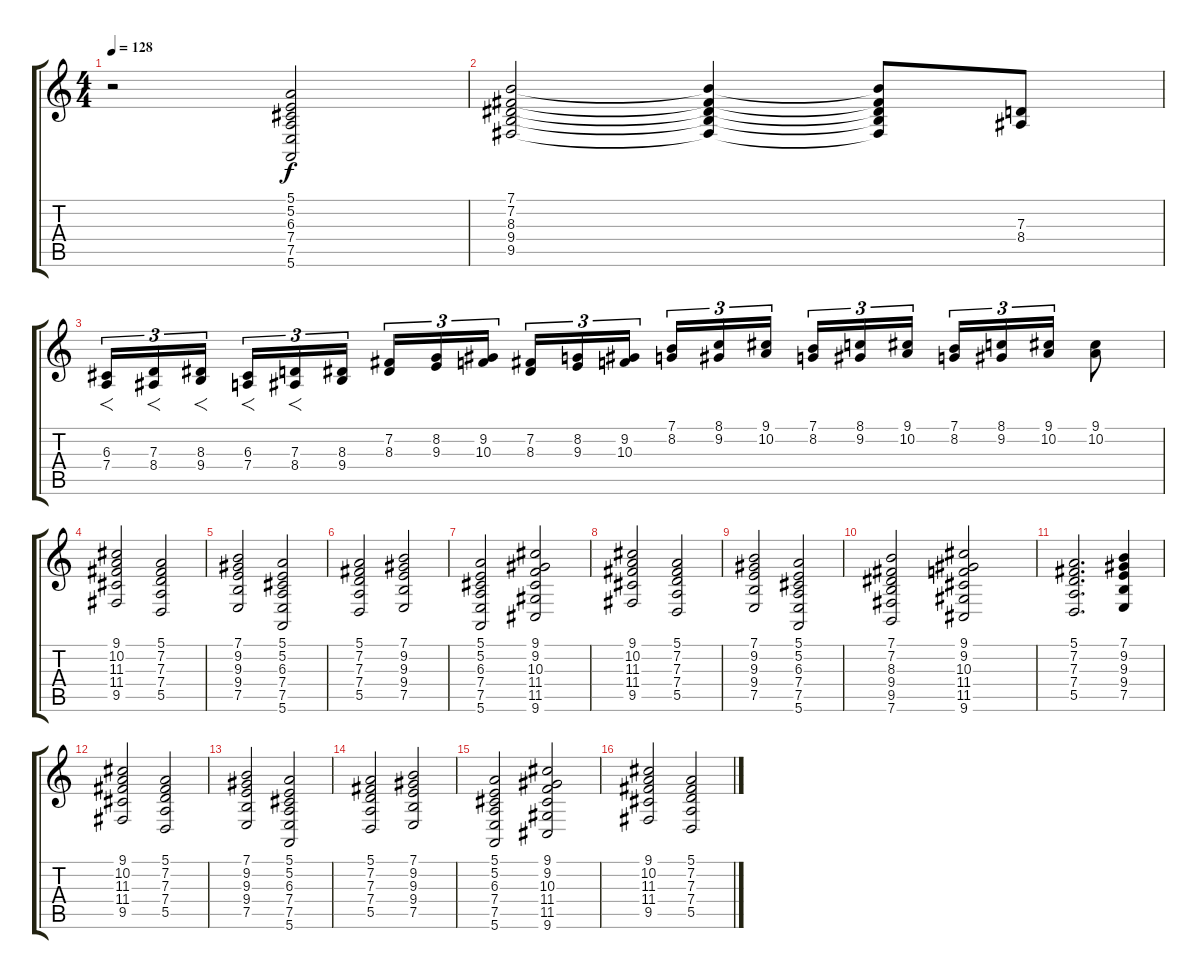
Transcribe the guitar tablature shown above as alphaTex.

\track "" {instrument synthstrings2}
\staff {score tabs}
\tuning (E4 B3 G3 D3 A2 E2) {hide}
\ts (4 4)
\tempo 128
\clef g2
\ks c
r.2{dy f} (5.1 5.2 6.3 7.4 7.5 5.6).2 |
(7.1 7.2 8.3 9.4 9.5).2 (7.1{t} 7.2{t} 8.3{t} 9.4{t} 9.5{t}).4 (7.1{t} 7.2{t} 8.3{t} 9.4{t} 9.5{t}).8 (7.3 8.4).8 |
(6.3 7.4).16{f tu (3 2) volume 10} (7.3 8.4).16{f tu (3 2)} (8.3 9.4).16{f tu (3 2) beam splitsecondary} (6.3 7.4).16{f tu (3 2)} (7.3 8.4).16{f tu (3 2)} (8.3 9.4).16{tu (3 2)} (7.2 8.3).16{tu (3 2)} (8.2 9.3).16{tu (3 2)} (9.2 10.3).16{tu (3 2) beam splitsecondary} (7.2 8.3).16{tu (3 2)} (8.2 9.3).16{tu (3 2)} (9.2 10.3).16{tu (3 2)} (7.1 8.2).16{tu (3 2)} (8.1 9.2).16{tu (3 2)} (9.1 10.2).16{tu (3 2) beam splitsecondary} (7.1 8.2).16{tu (3 2)} (8.1 9.2).16{tu (3 2)} (9.1 10.2).16{tu (3 2)} (7.1 8.2).16{tu (3 2)} (8.1 9.2).16{tu (3 2)} (9.1 10.2).16{tu (3 2)} (9.1 10.2).8 |
(9.1 10.2 11.3 11.4 9.5).2{volume 8} (5.1 7.2 7.3 7.4 5.5).2 |
(7.1 9.2 9.3 9.4 7.5).2 (5.1 5.2 6.3 7.4 7.5 5.6).2 |
(5.1 7.2 7.3 7.4 5.5).2 (7.1 9.2 9.3 9.4 7.5).2 |
(5.1 5.2 6.3 7.4 7.5 5.6).2 (9.1 9.2 10.3 11.4 11.5 9.6).2 |
(9.1 10.2 11.3 11.4 9.5).2 (5.1 7.2 7.3 7.4 5.5).2 |
(7.1 9.2 9.3 9.4 7.5).2 (5.1 5.2 6.3 7.4 7.5 5.6).2 |
(7.1 7.2 8.3 9.4 9.5 7.6).2 (9.1 9.2 10.3 11.4 11.5 9.6).2 |
(5.1 7.2 7.3 7.4 5.5).2{d} (7.1 9.2 9.3 9.4 7.5).4 |
(9.1 10.2 11.3 11.4 9.5).2 (5.1 7.2 7.3 7.4 5.5).2 |
(7.1 9.2 9.3 9.4 7.5).2 (5.1 5.2 6.3 7.4 7.5 5.6).2 |
(5.1 7.2 7.3 7.4 5.5).2 (7.1 9.2 9.3 9.4 7.5).2 |
(5.1 5.2 6.3 7.4 7.5 5.6).2 (9.1 9.2 10.3 11.4 11.5 9.6).2 |
(9.1 10.2 11.3 11.4 9.5).2 (5.1 7.2 7.3 7.4 5.5).2
